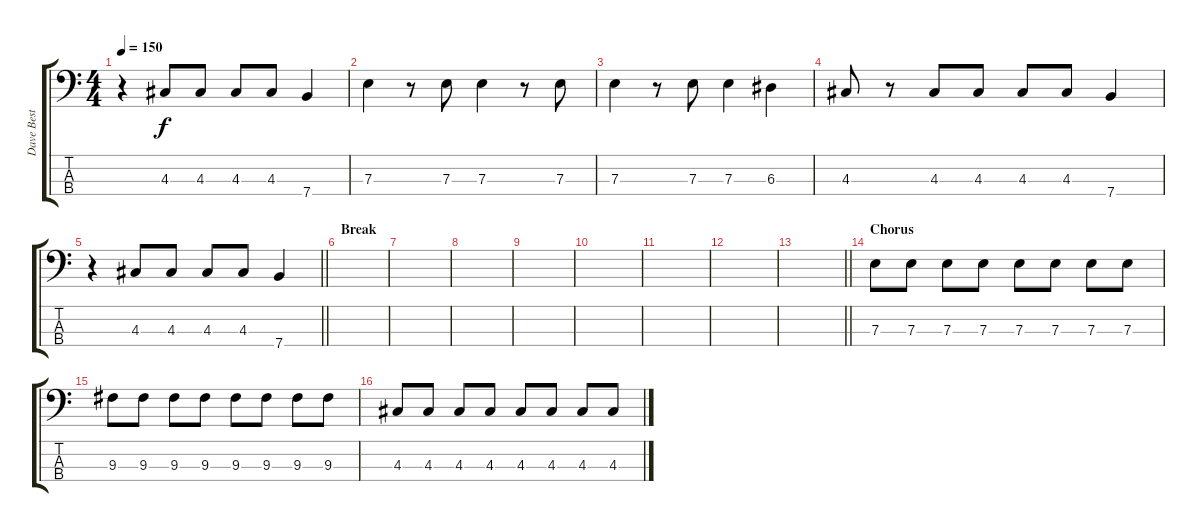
\track ("Dave Best" "Dave Best") {instrument electricbasspick}
\staff {score tabs}
\tuning (G2 D2 A1 E1) {hide}
\ts (4 4)
\tempo 150
\clef f4
\ks c
r.4{dy f} 4.3.8 4.3.8 4.3.8 4.3.8 7.4.4 |
7.3.4 r.8 7.3.8 7.3.4 r.8 7.3.8 |
7.3.4 r.8 7.3.8 7.3.4 6.3.4 |
4.3.8 r.8 4.3.8 4.3.8 4.3.8 4.3.8 7.4.4 |
\barLineRight lightlight
r.4 4.3.8 4.3.8 4.3.8 4.3.8 7.4.4 |
\section ("" "Break")
|
|
|
|
|
|
|
\barLineRight lightlight
|
\section ("" "Chorus")
7.3.8 7.3.8 7.3.8 7.3.8 7.3.8 7.3.8 7.3.8 7.3.8 |
9.3.8 9.3.8 9.3.8 9.3.8 9.3.8 9.3.8 9.3.8 9.3.8 |
4.3.8 4.3.8 4.3.8 4.3.8 4.3.8 4.3.8 4.3.8 4.3.8
